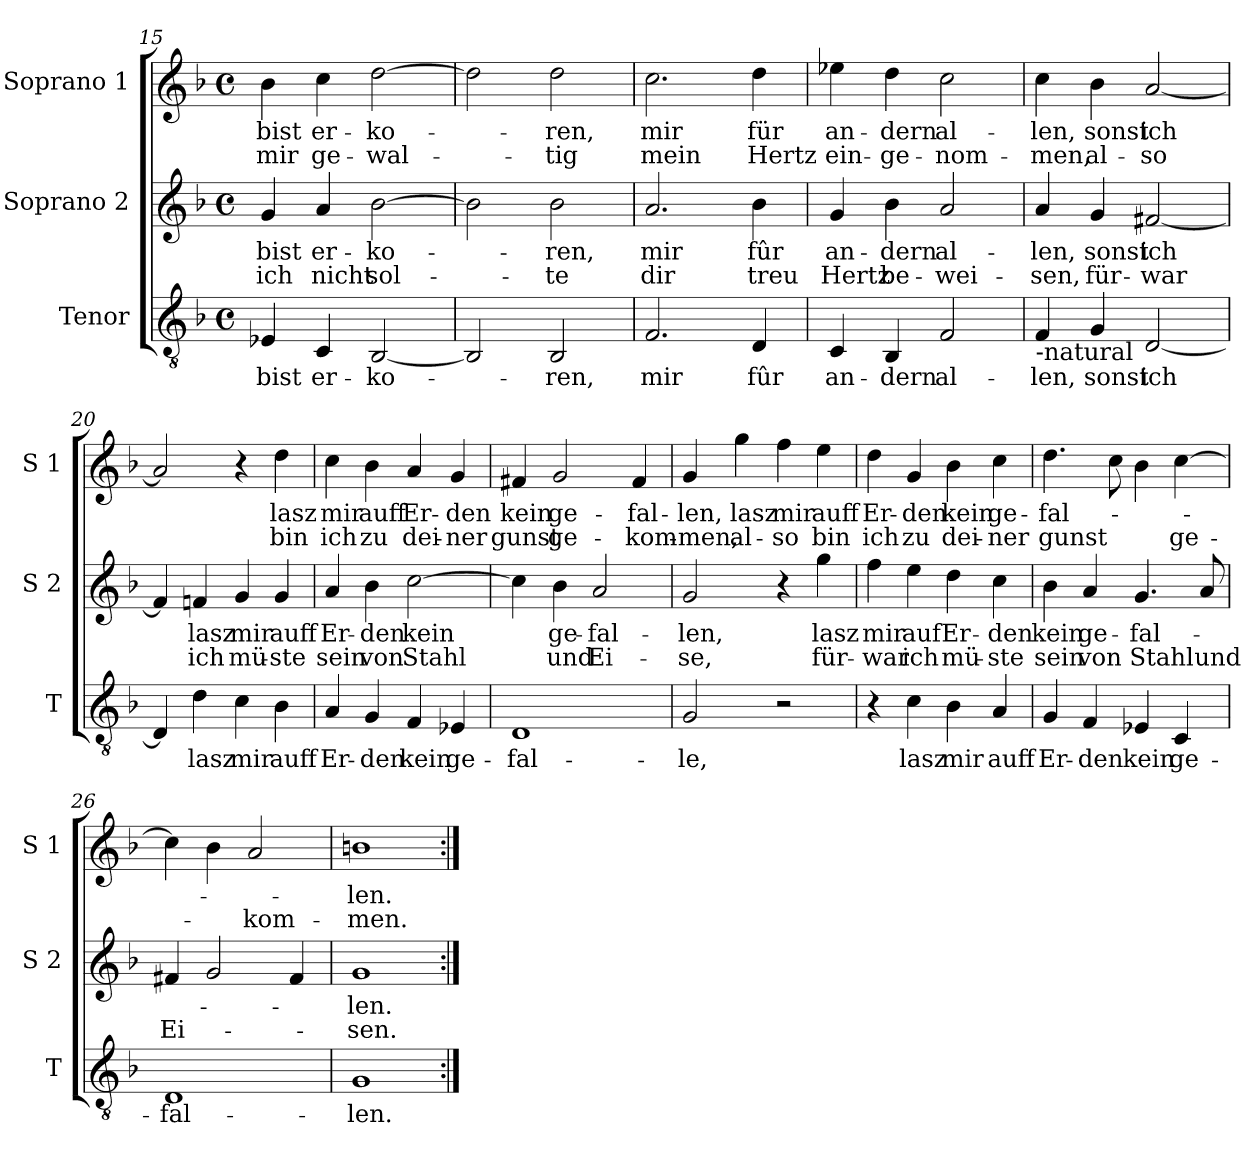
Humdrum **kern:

**kern	**text	**kern	**text	**text	**kern	**text	**text
*part3	*part3	*part2	*part2	*part2	*part1	*part1	*part1
*staff3	*staff3	*staff2	*staff2	*staff2	*staff1	*staff1	*staff1
*I"Tenor	*	*I"Soprano 2	*	*	*I"Soprano 1	*	*
*I'T	*	*I'S 2	*	*	*I'S 1	*	*
*clefGv2	*	*clefG2	*	*	*clefG2	*	*
*k[b-]	*	*k[b-]	*	*	*k[b-]	*	*
*F:	*	*F:	*	*	*F:	*	*
*M4/4	*	*M4/4	*	*	*M4/4	*	*
*met(c)	*	*met(c)	*	*	*met(c)	*	*
=15	=15	=15	=15	=15	=15	=15	=15
!	!LO:LY:b	!	!LO:LY:b	!LO:LY:b	!	!LO:LY:b	!LO:LY:b
4E-X/	bist	4g/	bist	ich	4b-\	bist	mir
!	!LO:LY:b	!	!LO:LY:b	!LO:LY:b	!	!LO:LY:b	!LO:LY:b
4C/	er-	4a/	er-	nicht	4cc\	er-	ge-
!	!LO:LY:b	!	!LO:LY:b	!LO:LY:b	!	!LO:LY:b	!LO:LY:b
[2BB-/	-ko-	[2b-\	-ko-	sol-	[2dd\	-ko-	-wal-
=16	=16	=16	=16	=16	=16	=16	=16
2BB-/]	.	2b-\]	.	.	2dd\]	.	.
!	!LO:LY:b	!	!LO:LY:b	!LO:LY:b	!	!LO:LY:b	!LO:LY:b
2BB-/	-ren,	2b-\	-ren,	-te	2dd\	-ren,	-tig
=17	=17	=17	=17	=17	=17	=17	=17
!	!LO:LY:b	!	!LO:LY:b	!LO:LY:b	!	!LO:LY:b	!LO:LY:b
2.F/	mir	2.a/	mir	dir	2.cc\	mir	mein
!	!LO:LY:b	!	!LO:LY:b	!LO:LY:b	!	!LO:LY:b	!LO:LY:b
4D/	fûr	4b-\	fûr	treu	4dd\	für	Hertz
!!LO:LB:g=z
=18	=18	=18	=18	=18	=18	=18	=18
!	!LO:LY:b	!	!LO:LY:b	!LO:LY:b	!	!LO:LY:b	!LO:LY:b
4C/	an-	4g/	an-	Hertz	4ee-X\	an-	ein-
!	!LO:LY:b	!	!LO:LY:b	!LO:LY:b	!	!LO:LY:b	!LO:LY:b
4BB-/	-dern	4b-\	-dern	be-	4dd\	-dern	-ge-
!	!LO:LY:b	!	!LO:LY:b	!LO:LY:b	!	!LO:LY:b	!LO:LY:b
2F/	al-	2a/	al-	-wei-	2cc\	al-	-nom-
=19	=19	=19	=19	=19	=19	=19	=19
!LO:TX:b:t=-natural	!	!	!	!	!	!	!
!	!LO:LY:b	!	!LO:LY:b	!LO:LY:b	!	!LO:LY:b	!LO:LY:b
4F/	-len,	4a/	-len,	-sen,	4cc\	-len,	-men,
!	!LO:LY:b	!	!LO:LY:b	!LO:LY:b	!	!LO:LY:b	!LO:LY:b
4G/	sonst	4g/	sonst	für-	4b-\	sonst	al-
!	!LO:LY:b	!	!LO:LY:b	!LO:LY:b	!	!LO:LY:b	!LO:LY:b
[2D/	ich	[2f#X/	ich	-war	[2a/	ich	-so
=20	=20	=20	=20	=20	=20	=20	=20
4D/]	.	4f#/]	.	.	2a/]	.	.
!	!LO:LY:b	!	!LO:LY:b	!LO:LY:b	!	!	!
4d\	lasz	4fn/	lasz	ich	.	.	.
!	!LO:LY:b	!	!LO:LY:b	!LO:LY:b	!	!	!
4c\	mir	4g/	mir	mü-	4r	.	.
!	!LO:LY:b	!	!LO:LY:b	!LO:LY:b	!	!LO:LY:b	!LO:LY:b
4B-\	auff	4g/	auff	-ste	4dd\	lasz	bin
=21	=21	=21	=21	=21	=21	=21	=21
!	!LO:LY:b	!	!LO:LY:b	!LO:LY:b	!	!LO:LY:b	!LO:LY:b
4A/	Er-	4a/	Er-	sein	4cc\	mir	ich
!	!LO:LY:b	!	!LO:LY:b	!LO:LY:b	!	!LO:LY:b	!LO:LY:b
4G/	-den	4b-\	-den	von	4b-\	auff	zu
!	!LO:LY:b	!	!LO:LY:b	!LO:LY:b	!	!LO:LY:b	!LO:LY:b
4F/	kein	[2cc\	kein	Stahl	4a/	Er-	dei-
!	!LO:LY:b	!	!	!	!	!LO:LY:b	!LO:LY:b
4E-X/	ge-	.	.	.	4g/	-den	-ner
=22	=22	=22	=22	=22	=22	=22	=22
!	!LO:LY:b	!	!	!	!	!LO:LY:b	!LO:LY:b
1D	-fal-	4cc\]	.	.	4f#X/	kein	gunst
!	!	!	!LO:LY:b	!LO:LY:b	!	!LO:LY:b	!LO:LY:b
.	.	4b-\	ge-	und	2g/	ge-	ge-
!	!	!	!LO:LY:b	!LO:LY:b	!	!	!
.	.	2a/	-fal-	Ei-	.	.	.
!	!	!	!	!	!	!LO:LY:b	!LO:LY:b
.	.	.	.	.	4f#/	-fal-	-kom-
!!LO:LB:g=z
=23	=23	=23	=23	=23	=23	=23	=23
!	!LO:LY:b	!	!LO:LY:b	!LO:LY:b	!	!LO:LY:b	!LO:LY:b
2G/	-le,	2g/	-len,	-se,	4g/	-len,	-men,
!	!	!	!	!	!	!LO:LY:b	!LO:LY:b
.	.	.	.	.	4gg\	lasz	al-
!	!	!	!	!	!	!LO:LY:b	!LO:LY:b
2r	.	4r	.	.	4ff\	mir	-so
!	!	!	!LO:LY:b	!LO:LY:b	!	!LO:LY:b	!LO:LY:b
.	.	4gg\	lasz	für-	4ee\	auff	bin
=24	=24	=24	=24	=24	=24	=24	=24
!	!	!	!LO:LY:b	!LO:LY:b	!	!LO:LY:b	!LO:LY:b
4r	.	4ff\	mir	-war	4dd\	Er-	ich
!	!LO:LY:b	!	!LO:LY:b	!LO:LY:b	!	!LO:LY:b	!LO:LY:b
4c\	lasz	4ee\	auf	ich	4g/	-den	zu
!	!LO:LY:b	!	!LO:LY:b	!LO:LY:b	!	!LO:LY:b	!LO:LY:b
4B-\	mir	4dd\	Er-	mü-	4b-\	kein	dei-
!	!LO:LY:b	!	!LO:LY:b	!LO:LY:b	!	!LO:LY:b	!LO:LY:b
4A/	auff	4cc\	-den	-ste	4cc\	ge-	-ner
=25	=25	=25	=25	=25	=25	=25	=25
!	!LO:LY:b	!	!LO:LY:b	!LO:LY:b	!	!LO:LY:b	!LO:LY:b
4G/	Er-	4b-\	kein	sein	4.dd\	-fal-	gunst
!	!LO:LY:b	!	!LO:LY:b	!LO:LY:b	!	!	!
4F/	-den	4a/	ge-	von	.	.	.
.	.	.	.	.	8cc\	.	.
!	!LO:LY:b	!	!LO:LY:b	!LO:LY:b	!	!	!
4E-X/	kein	4.g/	-fal-	Stahl	4b-\	.	.
!	!LO:LY:b	!	!	!	!	!	!LO:LY:b
4C/	ge-	.	.	.	[4cc\	.	ge-
!	!	!	!	!LO:LY:b	!	!	!
.	.	8a/	.	und	.	.	.
=26	=26	=26	=26	=26	=26	=26	=26
!	!LO:LY:b	!	!	!LO:LY:b	!	!	!
1D	-fal-	4f#X/	.	Ei-	4cc\]	.	.
.	.	2g/	.	.	4b-\	.	.
!	!	!	!	!	!	!	!LO:LY:b
.	.	.	.	.	2a/	.	-kom-
.	.	4f#/	.	.	.	.	.
=27	=27	=27	=27	=27	=27	=27	=27
!	!LO:LY:b	!	!LO:LY:b	!LO:LY:b	!	!LO:LY:b	!LO:LY:b
1G	-len.	1g	-len.	-sen.	1bn	-len.	-men.
=:|!	=:|!	=:|!	=:|!	=:|!	=:|!	=:|!	=:|!
*-	*-	*-	*-	*-	*-	*-	*-
